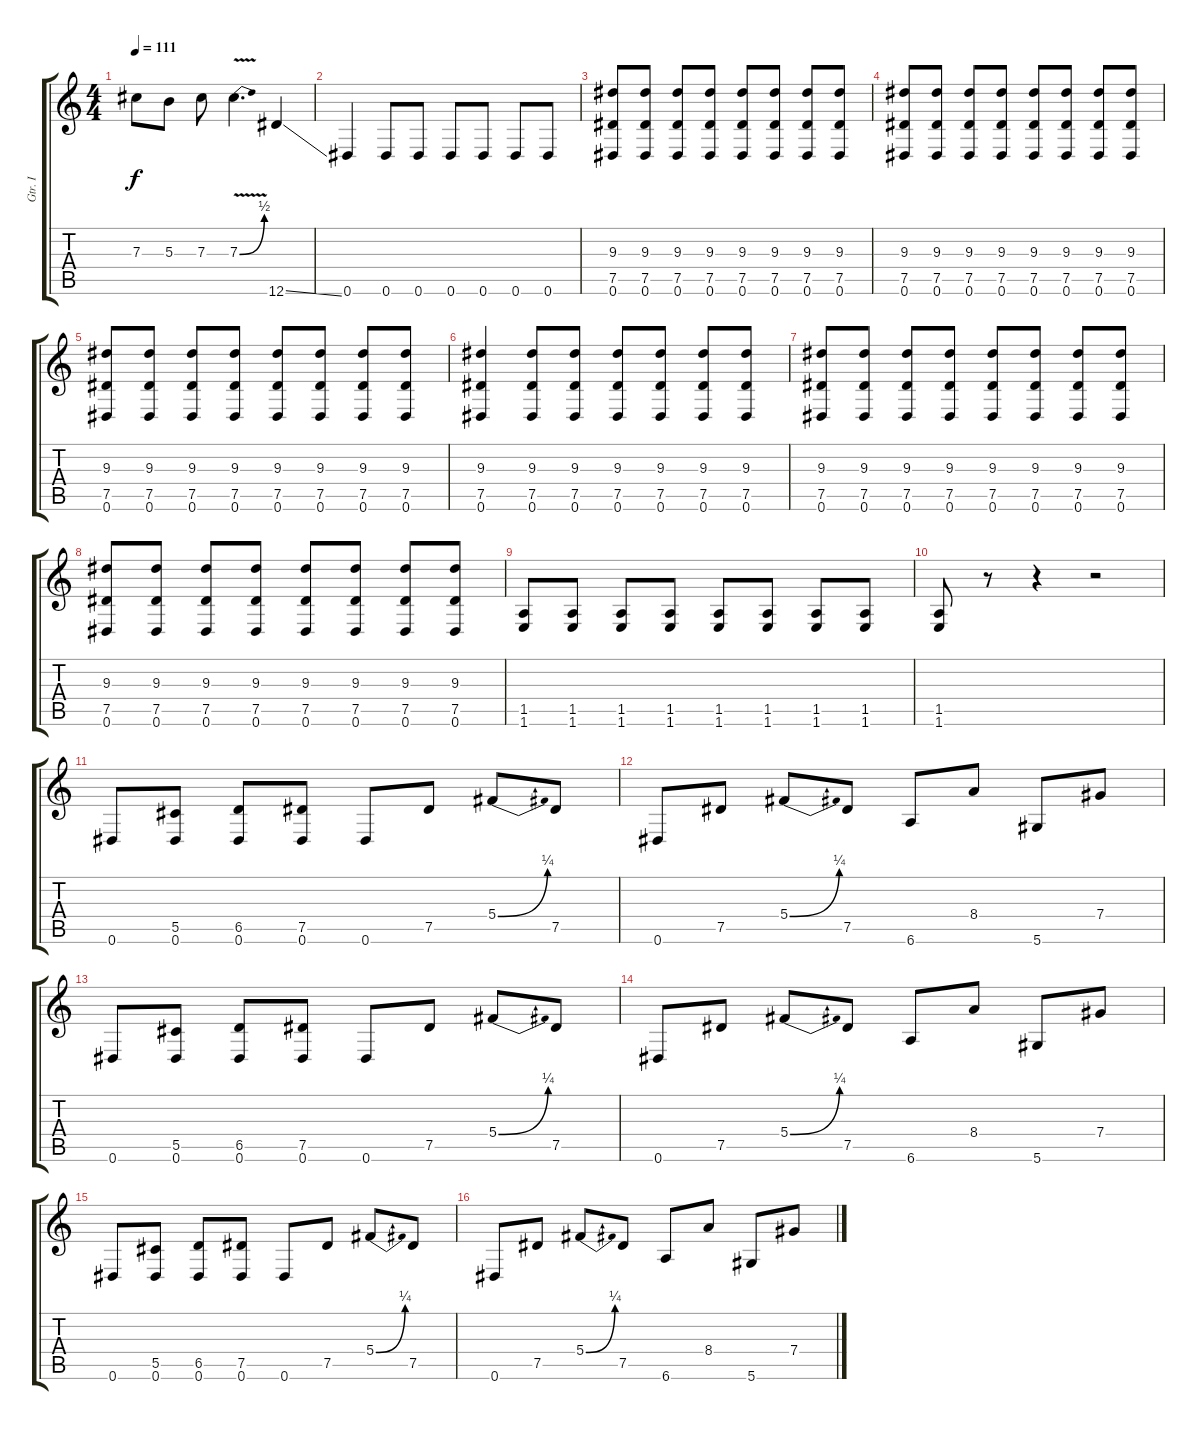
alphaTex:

\track ("Gtr. I" "Gtr. I") {instrument distortionguitar}
\staff {score tabs}
\tuning (Eb4 Bb3 Gb3 Db3 Ab2 Eb2) {hide}
\ts (4 4)
\tempo 111
\clef g2
\ks c
7.3{t}.8{dy f} 5.3.8 7.3.8 7.3{be (bend 0 0 60 2) v}.4{d} 12.6{ss}.4 |
0.6.4 0.6.8 0.6.8 0.6.8 0.6.8 0.6.8 0.6.8 |
(9.3 7.5 0.6).8 (9.3 7.5 0.6).8 (9.3 7.5 0.6).8 (9.3 7.5 0.6).8 (9.3 7.5 0.6).8 (9.3 7.5 0.6).8 (9.3 7.5 0.6).8 (9.3 7.5 0.6).8 |
(9.3 7.5 0.6).8 (9.3 7.5 0.6).8 (9.3 7.5 0.6).8 (9.3 7.5 0.6).8 (9.3 7.5 0.6).8 (9.3 7.5 0.6).8 (9.3 7.5 0.6).8 (9.3 7.5 0.6).8 |
(9.3 7.5 0.6).8 (9.3 7.5 0.6).8 (9.3 7.5 0.6).8 (9.3 7.5 0.6).8 (9.3 7.5 0.6).8 (9.3 7.5 0.6).8 (9.3 7.5 0.6).8 (9.3 7.5 0.6).8 |
(9.3 7.5 0.6).4 (9.3 7.5 0.6).8 (9.3 7.5 0.6).8 (9.3 7.5 0.6).8 (9.3 7.5 0.6).8 (9.3 7.5 0.6).8 (9.3 7.5 0.6).8 |
(9.3 7.5 0.6).8 (9.3 7.5 0.6).8 (9.3 7.5 0.6).8 (9.3 7.5 0.6).8 (9.3 7.5 0.6).8 (9.3 7.5 0.6).8 (9.3 7.5 0.6).8 (9.3 7.5 0.6).8 |
(9.3 7.5 0.6).8 (9.3 7.5 0.6).8 (9.3 7.5 0.6).8 (9.3 7.5 0.6).8 (9.3 7.5 0.6).8 (9.3 7.5 0.6).8 (9.3 7.5 0.6).8 (9.3 7.5 0.6).8 |
(1.5 1.6).8 (1.5 1.6).8 (1.5 1.6).8 (1.5 1.6).8 (1.5 1.6).8 (1.5 1.6).8 (1.5 1.6).8 (1.5 1.6).8 |
(1.5 1.6).8 r.8 r.4 r.2 |
0.6.8 (5.5 0.6).8 (6.5 0.6).8 (7.5 0.6).8 0.6.8 7.5.8 5.4{be (bend 0 0 60 1)}.8 7.5.8 |
0.6.8 7.5.8 5.4{be (bend 0 0 60 1)}.8 7.5.8 6.6.8 8.4.8 5.6.8 7.4.8 |
0.6.8 (5.5 0.6).8 (6.5 0.6).8 (7.5 0.6).8 0.6.8 7.5.8 5.4{be (bend 0 0 60 1)}.8 7.5.8 |
0.6.8 7.5.8 5.4{be (bend 0 0 60 1)}.8 7.5.8 6.6.8 8.4.8 5.6.8 7.4.8 |
0.6.8 (5.5 0.6).8 (6.5 0.6).8 (7.5 0.6).8 0.6.8 7.5.8 5.4{be (bend 0 0 60 1)}.8 7.5.8 |
0.6.8 7.5.8 5.4{be (bend 0 0 60 1)}.8 7.5.8 6.6.8 8.4.8 5.6.8 7.4.8
